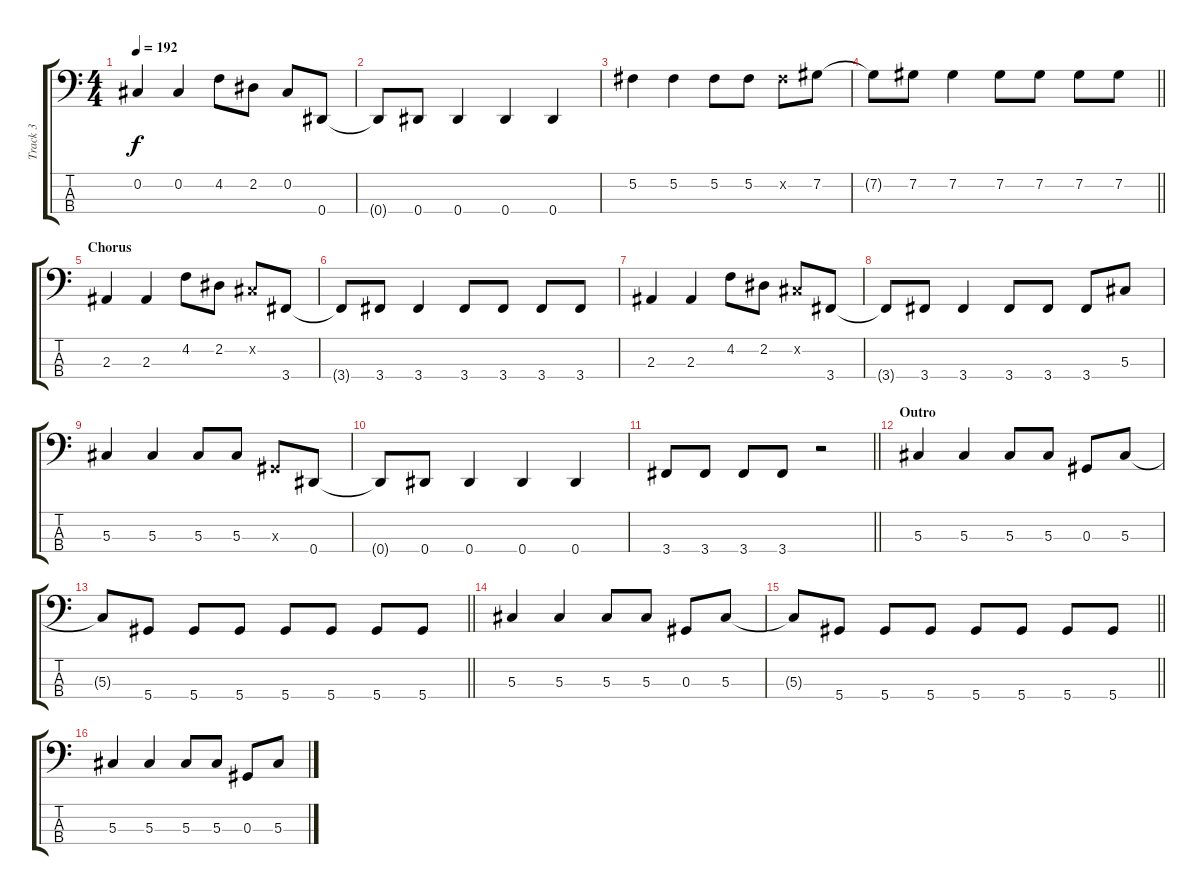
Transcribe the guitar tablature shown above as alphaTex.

\track ("Track 3" "Track 3") {instrument electricbassfinger}
\staff {score tabs}
\tuning (Gb2 Db2 Ab1 Eb1) {hide}
\ts (4 4)
\tempo 192
\clef f4
\ks c
0.2.4{dy f} 0.2.4 4.2.8 2.2.8 0.2.8 0.4.8 |
0.4{t}.8 0.4.8 0.4.4 0.4.4 0.4.4 |
5.2.4 5.2.4 5.2.8 5.2.8 5.2{x}.8 7.2.8 |
\barLineRight lightlight
7.2{t}.8 7.2.8 7.2.4 7.2.8 7.2.8 7.2.8 7.2.8 |
\section ("" "Chorus")
2.3.4 2.3.4 4.2.8 2.2.8 0.2{x}.8 3.4.8 |
3.4{t}.8 3.4.8 3.4.4 3.4.8 3.4.8 3.4.8 3.4.8 |
2.3.4 2.3.4 4.2.8 2.2.8 0.2{x}.8 3.4.8 |
3.4{t}.8 3.4.8 3.4.4 3.4.8 3.4.8 3.4.8 5.3.8 |
5.3.4 5.3.4 5.3.8 5.3.8 0.3{x}.8 0.4.8 |
0.4{t}.8 0.4.8 0.4.4 0.4.4 0.4.4 |
\barLineRight lightlight
3.4.8 3.4.8 3.4.8 3.4.8 r.2 |
\section ("" "Outro")
5.3.4 5.3.4 5.3.8 5.3.8 0.3.8 5.3.8 |
\barLineRight lightlight
5.3{t}.8 5.4.8 5.4.8 5.4.8 5.4.8 5.4.8 5.4.8 5.4.8 |
5.3.4 5.3.4 5.3.8 5.3.8 0.3.8 5.3.8 |
\barLineRight lightlight
5.3{t}.8 5.4.8 5.4.8 5.4.8 5.4.8 5.4.8 5.4.8 5.4.8 |
5.3.4 5.3.4 5.3.8 5.3.8 0.3.8 5.3.8
